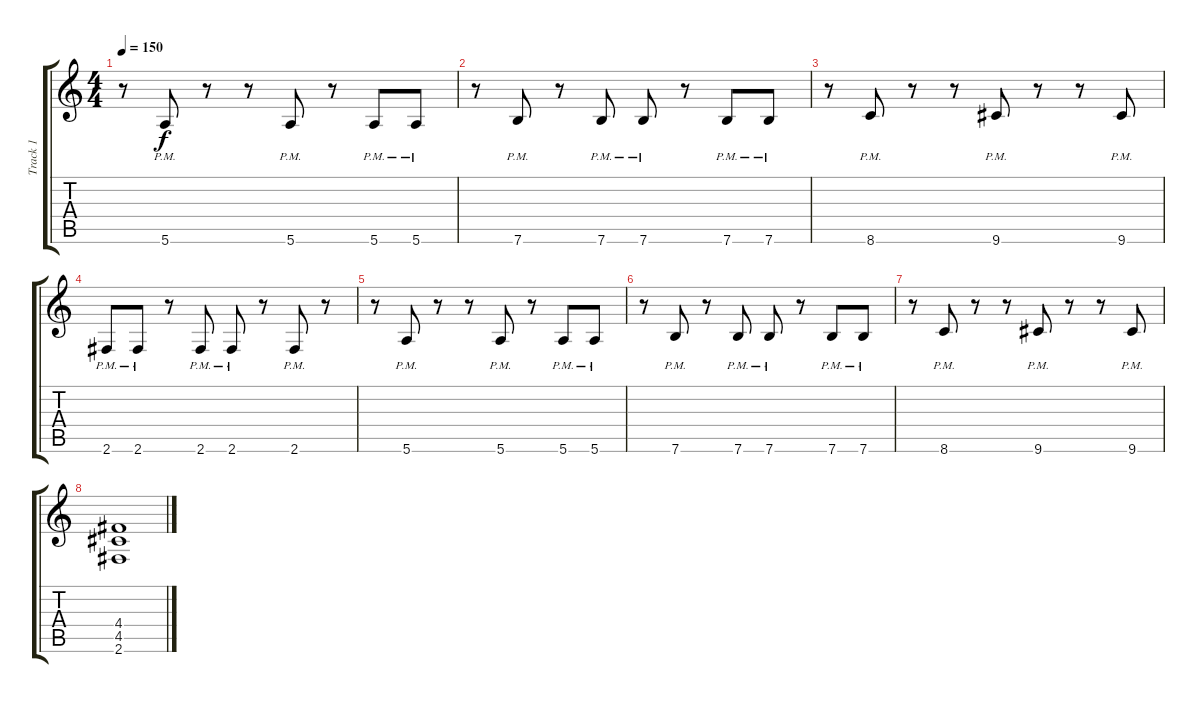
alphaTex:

\track ("Track 1" "Track 1") {instrument overdrivenguitar}
\staff {score tabs}
\tuning (E4 B3 G3 D3 A2 E2) {hide}
\ts (4 4)
\tempo 150
\clef g2
\ks c
r.8{dy f} 5.6{pm}.8 r.8 r.8 5.6{pm}.8 r.8 5.6{pm}.8 5.6{pm}.8 |
r.8 7.6{pm}.8 r.8 7.6{pm}.8 7.6{pm}.8 r.8 7.6{pm}.8 7.6{pm}.8 |
r.8 8.6{pm}.8 r.8 r.8 9.6{pm}.8 r.8 r.8 9.6{pm}.8 |
2.6{pm}.8 2.6{pm}.8 r.8 2.6{pm}.8 2.6{pm}.8 r.8 2.6{pm}.8 r.8 |
r.8 5.6{pm}.8 r.8 r.8 5.6{pm}.8 r.8 5.6{pm}.8 5.6{pm}.8 |
r.8 7.6{pm}.8 r.8 7.6{pm}.8 7.6{pm}.8 r.8 7.6{pm}.8 7.6{pm}.8 |
r.8 8.6{pm}.8 r.8 r.8 9.6{pm}.8 r.8 r.8 9.6{pm}.8 |
(4.4 4.5 2.6).1
